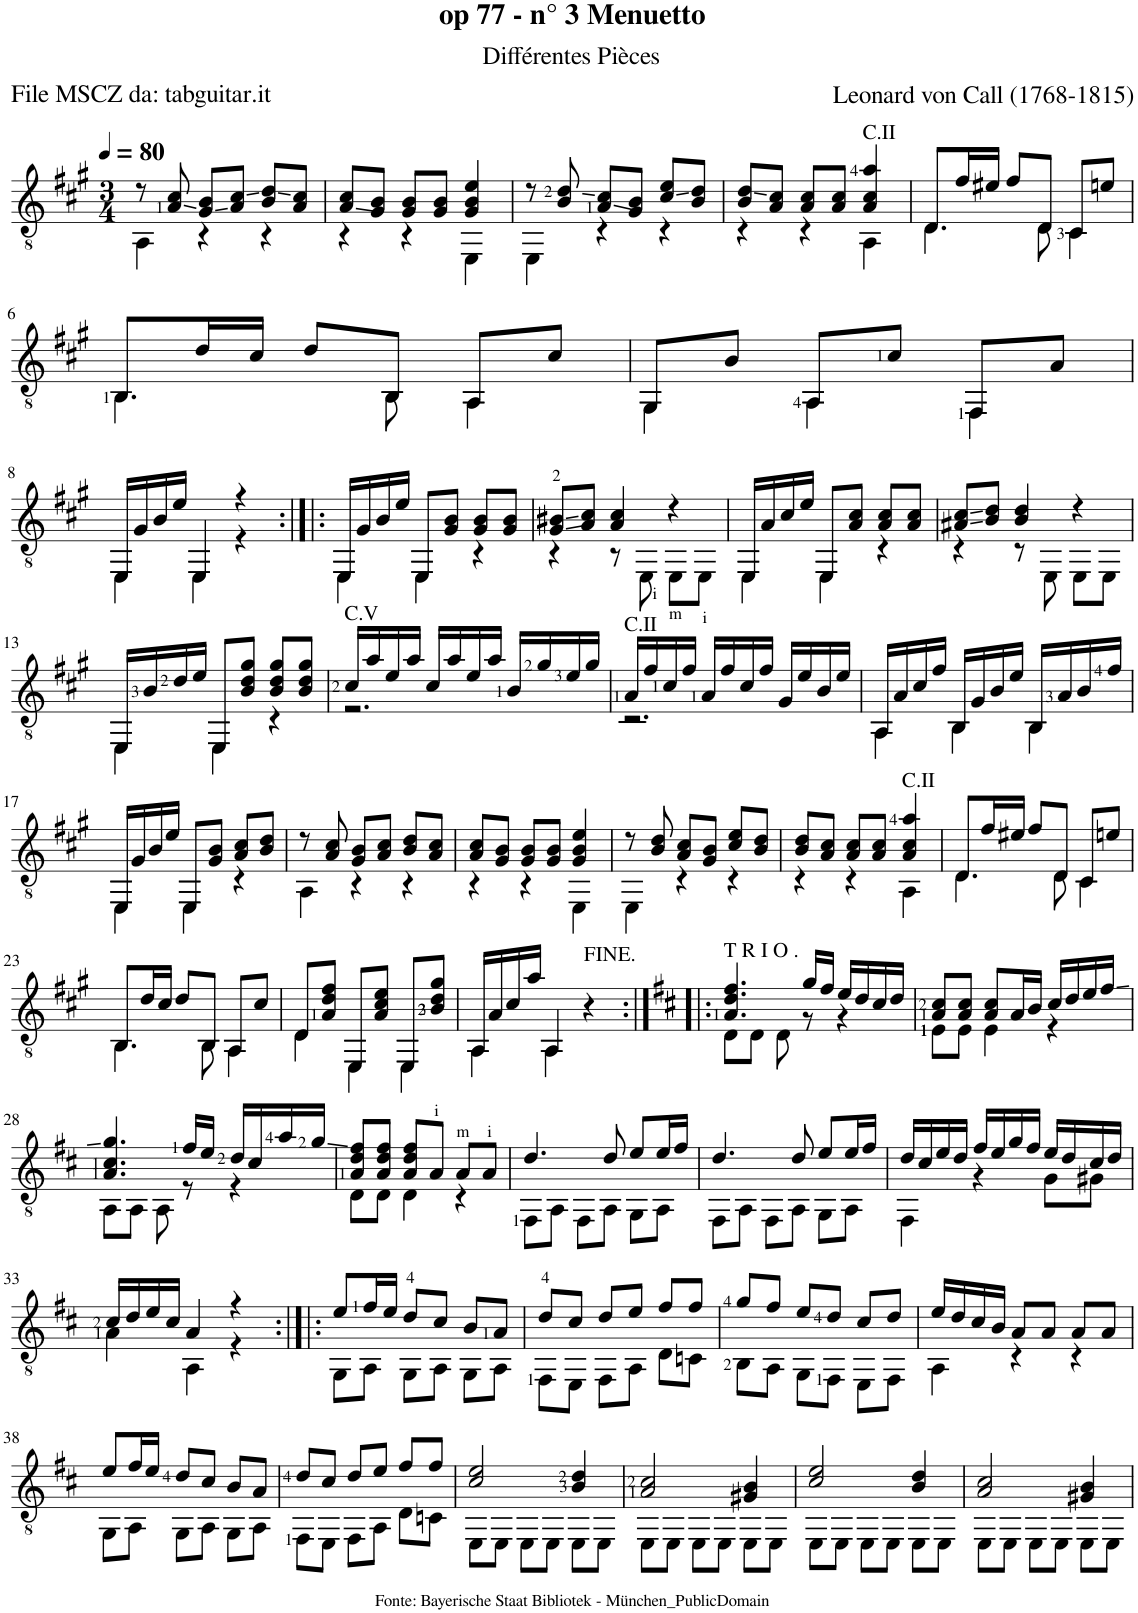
**kern
*part1
*staff1
*I"Guitar
*I'Guit.
*clefGv2
*k[f#c#g#]
*M3/4
*MM80
=1
*^
8r	4AA\
8A/ 8c#/	.
8G#/ 8B/L	4r
8A/ 8c#/J	.
8B/ 8d/L	4r
8A/ 8c#/J	.
=2	=2
8A/ 8c#/L	4r
8G#/ 8B/J	.
8G#/ 8B/L	4r
8G#/ 8B/J	.
4G#/ 4B/ 4e/	4EE\
=3	=3
8r	4EE\
8B/ 8d/	.
8A/ 8c#/L	4r
8G#/ 8B/J	.
8c#/ 8e/L	4r
8B/ 8d/J	.
=4	=4
8B/ 8d/L	4r
8A/ 8c#/J	.
8A/ 8c#/L	4r
8A/ 8c#/J	.
!LO:TX:a:t=C.II	!
4A/ 4c#/ 4a/	4AA\
=5	=5
8D/L	4.D\
16f#/L	.
16e#X/JJ	.
8f#/L	.
8D/J	8D\
8C#/L	4C#\
8en/J	.
!!LO:LB:g=z	!!
=6	=6
8BB/L	4.BB\
16d/L	.
16c#/JJ	.
8d/L	.
8BB/J	8BB\
8AA/L	4AA\
8c#/J	.
=7	=7
8GG#/L	4GG#\
8B/J	.
8AA/L	4AA\
8c#/J	.
8FF#/L	4FF#\
8A/J	.
!!LO:LB:g=z	!!
=8	=8
16EE/LL	4EE\
16G#/	.
16B/	.
16e/JJ	.
4EE/	4EE\
4r	4r
=9:|!|:	=9:|!|:
16EE/LL	4EE\
16G#/	.
16B/	.
16e/JJ	.
8EE/L	4EE\
8G#/ 8B/J	.
8G#/ 8B/L	4r
8G#/ 8B/J	.
=10	=10
8G#/ 8B#X/L	4r
8A/ 8c#/J	.
4A/ 4c#/	8r
.	8EE\
4r	8EE\L
.	8EE\J
=11	=11
16EE/LL	4EE\
16A/	.
16c#/	.
16e/JJ	.
8EE/L	4EE\
8A/ 8c#/J	.
8A/ 8c#/L	4r
8A/ 8c#/J	.
=12	=12
8A#X/ 8c#/L	4r
8B/ 8d/J	.
4B/ 4d/	8r
.	8EE\
4r	8EE\L
.	8EE\J
!!LO:LB:g=z	!!
=13	=13
16EE/LL	4EE\
16B/	.
16d/	.
16e/JJ	.
8EE/L	4EE\
8B/ 8d/ 8g#/J	.
8B/ 8d/ 8g#/L	4r
8B/ 8d/ 8g#/J	.
=14	=14
!LO:TX:a:t=C.V	!
16c#/LL	2.r
16a/	.
16e/	.
16a/JJ	.
16c#/LL	.
16a/	.
16e/	.
16a/JJ	.
16B/LL	.
16g#/	.
16e/	.
16g#/JJ	.
=15	=15
!LO:TX:a:t=C.II	!
16A/LL	2.r
16f#/	.
16c#/	.
16f#/JJ	.
16A/LL	.
16f#/	.
16c#/	.
16f#/JJ	.
16G#/LL	.
16e/	.
16B/	.
16e/JJ	.
=16	=16
16AA/LL	4AA\
16A/	.
16c#/	.
16f#/JJ	.
16BB/LL	4BB\
16G#/	.
16B/	.
16e/JJ	.
16BB/LL	4BB\
16A/	.
16B/	.
16f#/JJ	.
!!LO:LB:g=z	!!
=17	=17
16EE/LL	4EE\
16G#/	.
16B/	.
16e/JJ	.
8EE/L	4EE\
8G#/ 8B/J	.
8A/ 8c#/L	4r
8B/ 8d/J	.
=18	=18
8r	4AA\
8A/ 8c#/	.
8G#/ 8B/L	4r
8A/ 8c#/J	.
8B/ 8d/L	4r
8A/ 8c#/J	.
=19	=19
8A/ 8c#/L	4r
8G#/ 8B/J	.
8G#/ 8B/L	4r
8G#/ 8B/J	.
4G#/ 4B/ 4e/	4EE\
=20	=20
8r	4EE\
8B/ 8d/	.
8A/ 8c#/L	4r
8G#/ 8B/J	.
8c#/ 8e/L	4r
8B/ 8d/J	.
=21	=21
8B/ 8d/L	4r
8A/ 8c#/J	.
8A/ 8c#/L	4r
8A/ 8c#/J	.
!LO:TX:a:t=C.II	!
4A/ 4c#/ 4a/	4AA\
=22	=22
8D/L	4.D\
16f#/L	.
16e#X/JJ	.
8f#/L	.
8D/J	8D\
8C#/L	4C#\
8en/J	.
!!LO:LB:g=z	!!
=23	=23
8BB/L	4.BB\
16d/L	.
16c#/JJ	.
8d/L	.
8BB/J	8BB\
8AA/L	4AA\
8c#/J	.
=24	=24
8D/L	4D\
8A/ 8d/ 8f#/J	.
8EE/L	4EE\
8A/ 8c#/ 8e/J	.
8EE/L	4EE\
8B/ 8d/ 8g#/J	.
=25	=25
16AA/LL	4AA\
16A/	.
16c#/	.
16a/JJ	.
4AA/	4AA\
4r	4ryy
=26:|!|:	=26:|!|:
*k[f#c#]	*
!LO:TX:a:t=T R I O .	!
4.A/ 4.d/ 4.f#/	8D\L
.	8D\J
.	8D\
16g/LL	8r
16f#/JJ	.
16e/LL	4r
16d/	.
16c#/	.
16d/JJ	.
=27	=27
8A/ 8c#/L	8E\L
8A/ 8c#/J	8E\J
8A/ 8c#/L	4E\
16A/L	.
16B/JJ	.
16c#/LL	4r
16d/	.
16e/	.
16f#/JJ	.
!!LO:LB:g=z	!!
=28	=28
4.A/ 4.c#/ 4.g/	8AA\L
.	8AA\J
.	8AA\
16f#/LL	8r
16e/JJ	.
16d/LL	4r
16c#/	.
16a/	.
16g/JJ	.
=29	=29
8A/ 8d/ 8f#/L	8D\L
8A/ 8d/ 8f#/J	8D\J
8A/ 8d/ 8f#/L	4D\
8A/J	.
8A/L	4r
8A/J	.
=30	=30
4.d/	8FF#\L
.	8AA\J
.	8FF#\L
8d/	8AA\J
8e/L	8GG\L
16e/L	8AA\J
16f#/JJ	.
=31	=31
4.d/	8FF#\L
.	8AA\J
.	8FF#\L
8d/	8AA\J
8e/L	8GG\L
16e/L	8AA\J
16f#/JJ	.
=32	=32
16d/LL	4FF#\
16c#/	.
16e/	.
16d/JJ	.
16f#/LL	4r
16e/	.
16g/	.
16f#/JJ	.
16e/LL	8G\L
16d/	.
16c#/	8G#X\J
16d/JJ	.
!!LO:LB:g=z	!!
=33	=33
16c#/LL	4A\
16d/	.
16e/	.
16c#/JJ	.
4A/	4AA\
4r	4r
=34:|!|:	=34:|!|:
8e/L	8GG\L
16f#/L	8AA\J
16e/JJ	.
8d/L	8GG\L
8c#/J	8AA\J
8B/L	8GG\L
8A/J	8AA\J
=35	=35
8d/L	8FF#\L
8c#/J	8EE\J
8d/L	8FF#\L
8e/J	8AA\J
8f#/L	8D\L
8f#/J	8Cn\J
=36	=36
8g/L	8BB\L
8f#/J	8AA\J
8e/L	8GG\L
8d/J	8FF#\J
8c#/L	8EE\L
8d/J	8FF#\J
=37	=37
16e/LL	4AA\
16d/	.
16c#/	.
16B/JJ	.
8A/L	4r
8A/J	.
8A/L	4r
8A/J	.
!!LO:LB:g=z	!!
=38	=38
8e/L	8GG\L
16f#/L	8AA\J
16e/JJ	.
8d/L	8GG\L
8c#/J	8AA\J
8B/L	8GG\L
8A/J	8AA\J
=39	=39
8d/L	8FF#\L
8c#/J	8EE\J
8d/L	8FF#\L
8e/J	8AA\J
8f#/L	8D\L
8f#/J	8Cn\J
=40	=40
2c#/ 2e/	8EE\L
.	8EE\J
.	8EE\L
.	8EE\J
4B/ 4d/	8EE\L
.	8EE\J
=41	=41
2A/ 2c#/	8EE\L
.	8EE\J
.	8EE\L
.	8EE\J
4G#X/ 4B/	8EE\L
.	8EE\J
=42	=42
2c#/ 2e/	8EE\L
.	8EE\J
.	8EE\L
.	8EE\J
4B/ 4d/	8EE\L
.	8EE\J
=43	=43
2A/ 2c#/	8EE\L
.	8EE\J
.	8EE\L
.	8EE\J
4G#X/ 4B/	8EE\L
.	8EE\J
*v	*v
=
*-
